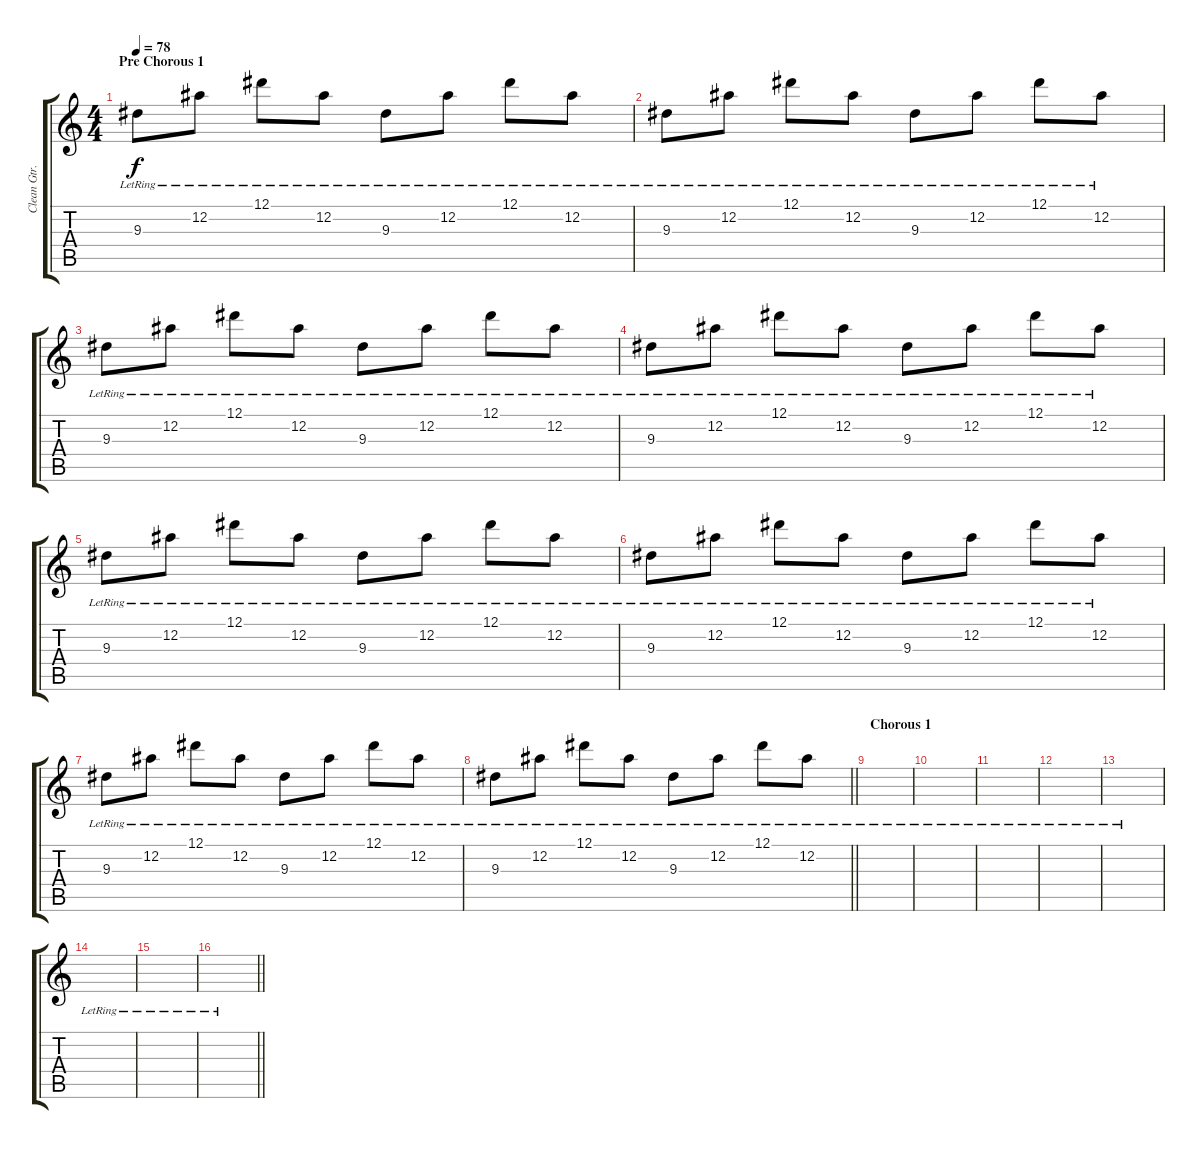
\track ("Clean Gtr." "Clean Gtr.") {instrument electricguitarclean}
\staff {score tabs}
\tuning (Eb4 Bb3 Gb3 Db3 Ab2 Db2) {hide}
\ts (4 4)
\section ("" "Pre Chorous 1")
\tempo 78
\clef g2
\ks c
9.3{lr}.8{dy f volume 6} 12.2{lr}.8 12.1{lr}.8 12.2{lr}.8 9.3{lr}.8 12.2{lr}.8 12.1{lr}.8 12.2{lr}.8 |
9.3{lr}.8 12.2{lr}.8 12.1{lr}.8 12.2{lr}.8 9.3{lr}.8 12.2{lr}.8 12.1{lr}.8 12.2{lr}.8 |
9.3{lr}.8 12.2{lr}.8 12.1{lr}.8 12.2{lr}.8 9.3{lr}.8 12.2{lr}.8 12.1{lr}.8 12.2{lr}.8 |
9.3{lr}.8 12.2{lr}.8 12.1{lr}.8 12.2{lr}.8 9.3{lr}.8 12.2{lr}.8 12.1{lr}.8 12.2{lr}.8 |
9.3{lr}.8 12.2{lr}.8 12.1{lr}.8 12.2{lr}.8 9.3{lr}.8 12.2{lr}.8 12.1{lr}.8 12.2{lr}.8 |
9.3{lr}.8 12.2{lr}.8 12.1{lr}.8 12.2{lr}.8 9.3{lr}.8 12.2{lr}.8 12.1{lr}.8 12.2{lr}.8 |
9.3{lr}.8 12.2{lr}.8 12.1{lr}.8 12.2{lr}.8 9.3{lr}.8 12.2{lr}.8 12.1{lr}.8 12.2{lr}.8 |
\barLineRight lightlight
9.3{lr}.8 12.2{lr}.8 12.1{lr}.8 12.2{lr}.8 9.3{lr}.8 12.2{lr}.8 12.1{lr}.8 12.2{lr}.8 |
\section ("" "Chorous 1")
|
|
|
|
|
|
|
\barLineRight lightlight
